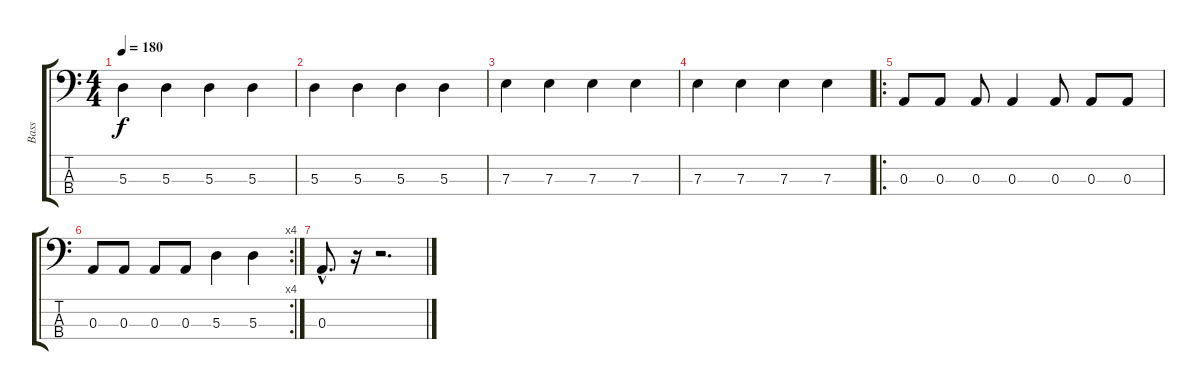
\track ("Bass" "Bass") {instrument electricbassfinger}
\staff {score tabs}
\tuning (G2 D2 A1 E1) {hide}
\ts (4 4)
\tempo 180
\clef f4
\ks c
5.3.4{dy f} 5.3.4 5.3.4 5.3.4 |
5.3.4 5.3.4 5.3.4 5.3.4 |
7.3.4 7.3.4 7.3.4 7.3.4 |
7.3.4 7.3.4 7.3.4 7.3.4 |
\ro
0.3.8 0.3.8 0.3.8 0.3.4 0.3.8 0.3.8 0.3.8 |
\rc 4
0.3.8 0.3.8 0.3.8 0.3.8 5.3.4 5.3.4 |
0.3{hac}.8{d} r.16 r.2{d}
